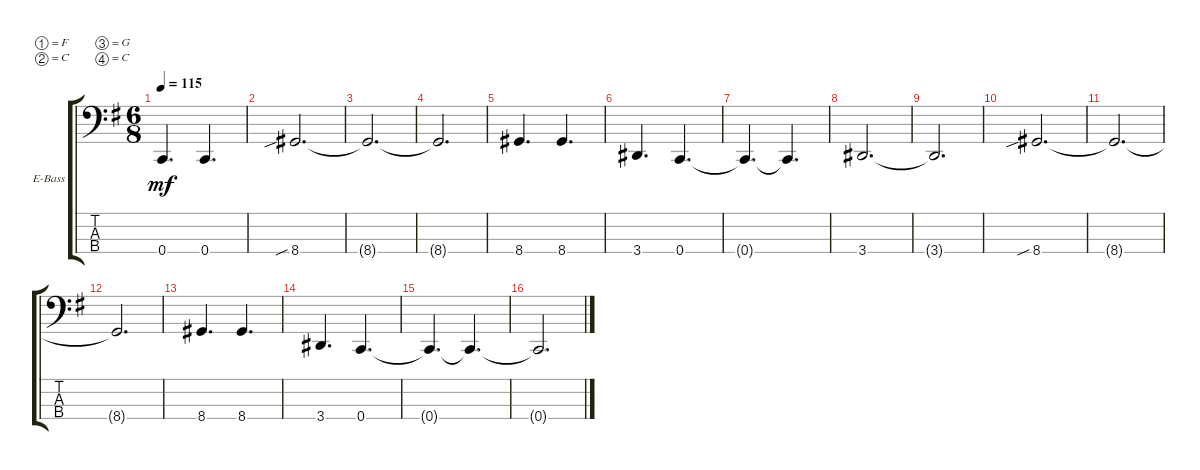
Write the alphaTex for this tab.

\bracketExtendMode groupsimilarinstruments
\firstSystemTrackNameOrientation horizontal
\otherSystemsTrackNameOrientation horizontal
\track ("Electric Bass" "E-Bass") {instrument electricbassfinger}
\staff {score tabs}
\tuning (F2 C2 G1 C1)
\ts (6 8)
\tempo 115
\clef f4
\ks eminor
0.4{t}.4{d dy mf} 0.4.4{d} |
8.4{sib}.2{d} |
8.4{t}.2{d} |
8.4{t}.2{d} |
8.4.4{d} 8.4.4{d} |
3.4.4{d} 0.4.4{d} |
0.4{t}.4{d} 0.4{t}.4{d} |
3.4.2{d} |
3.4{t}.2{d} |
8.4{sib}.2{d} |
8.4{t}.2{d} |
8.4{t}.2{d} |
8.4.4{d} 8.4.4{d} |
3.4.4{d} 0.4.4{d} |
0.4{t}.4{d} 0.4{t}.4{d} |
0.4{t}.2{d}
